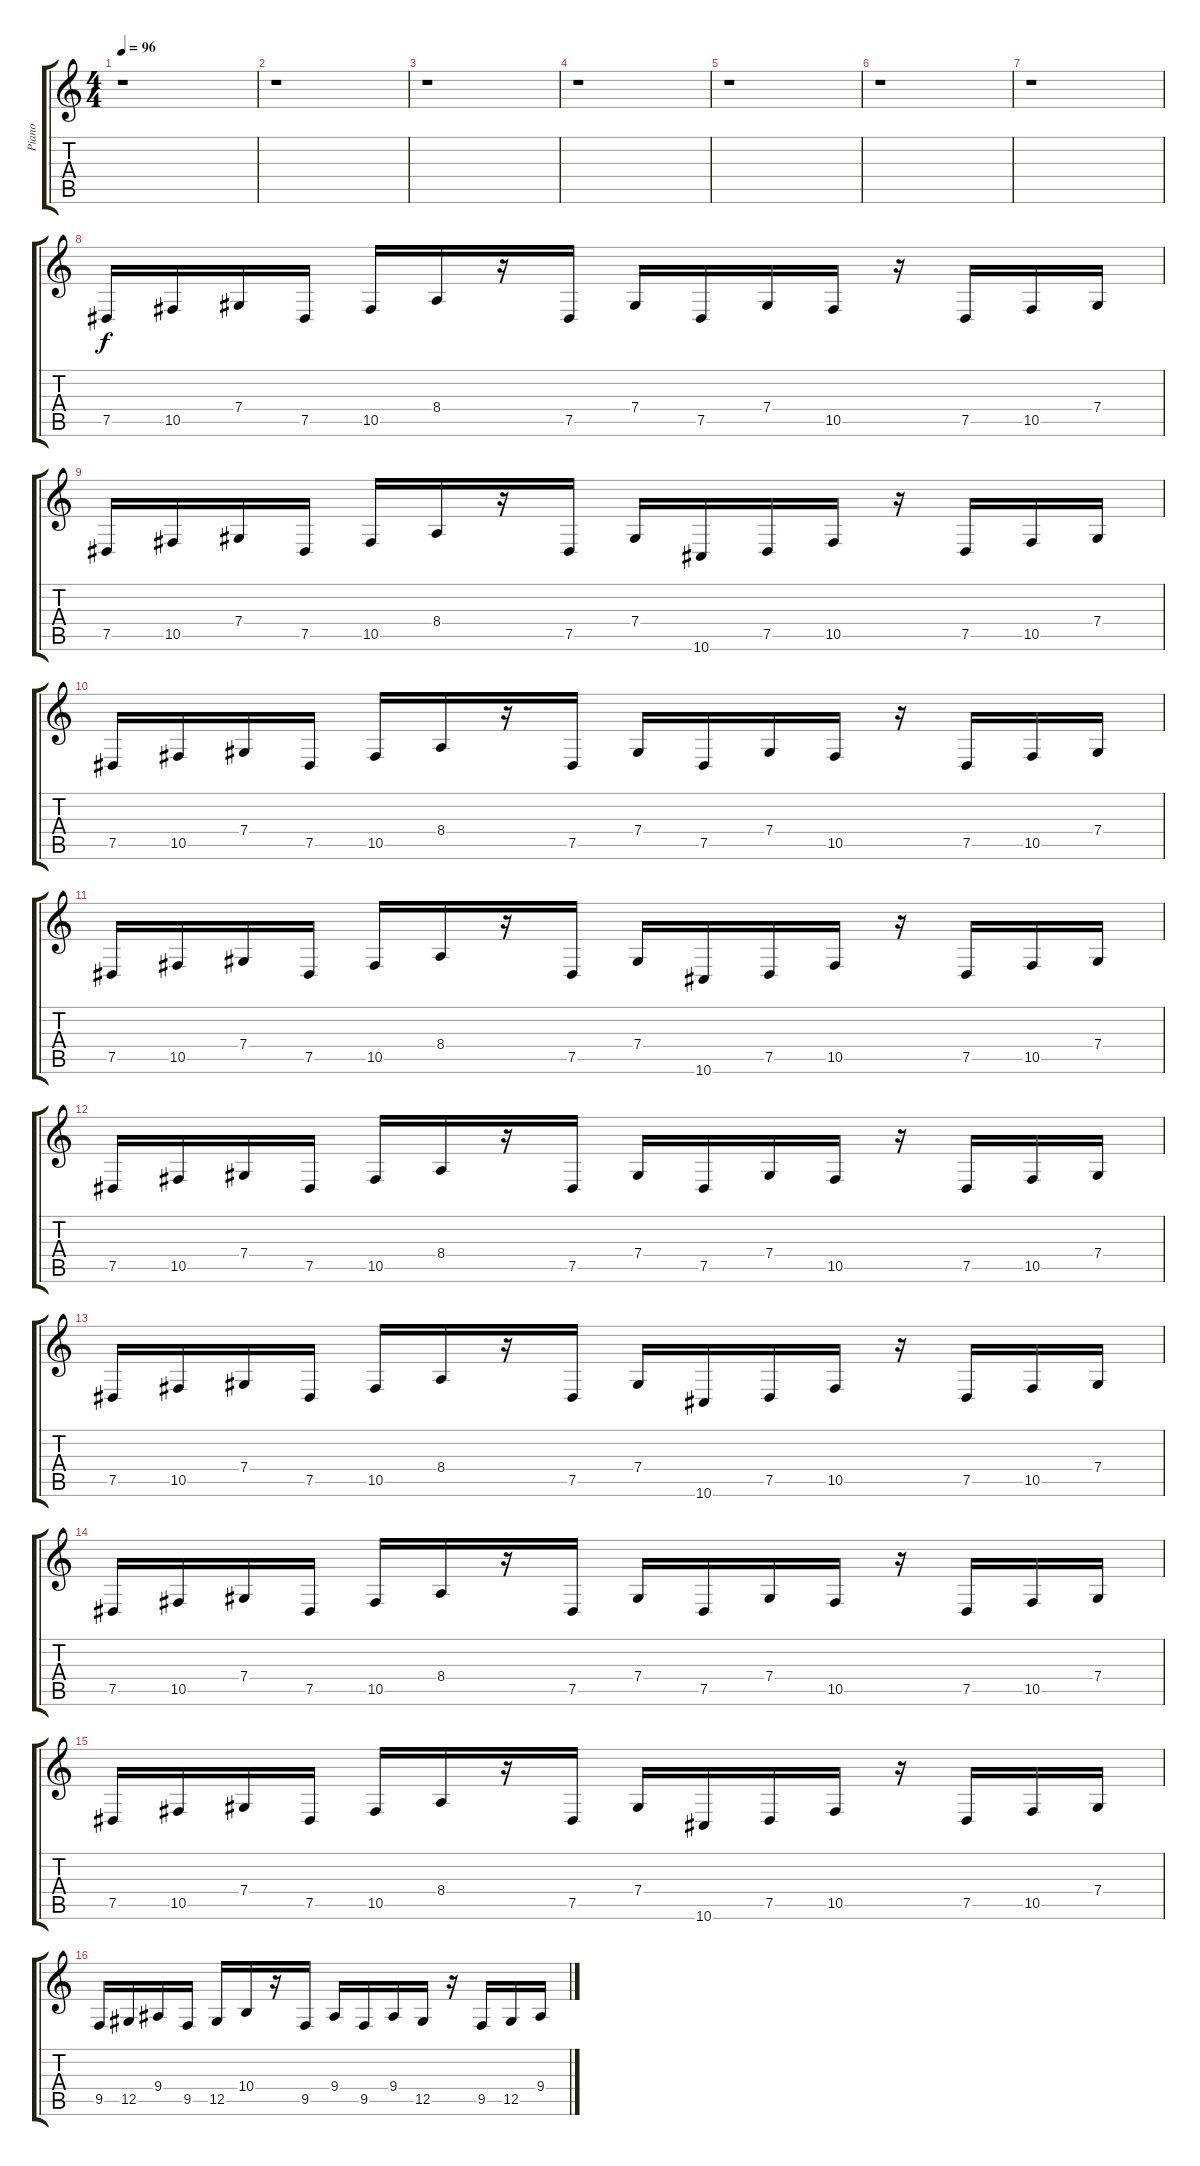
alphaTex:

\track ("Piano" "Piano") {instrument acousticgrandpiano}
\staff {score tabs}
\tuning (Eb4 Bb3 Gb3 Db3 Ab2 Eb2) {hide}
\ts (4 4)
\tempo 96
\clef g2
\ks c
r.1{dy f} |
r.1 |
r.1 |
r.1 |
r.1 |
r.1 |
r.1 |
7.5.16 10.5.16 7.4.16 7.5.16 10.5.16 8.4.16 r.16 7.5.16 7.4.16 7.5.16 7.4.16 10.5.16 r.16 7.5.16 10.5.16 7.4.16 |
7.5.16 10.5.16 7.4.16 7.5.16 10.5.16 8.4.16 r.16 7.5.16 7.4.16 10.6.16 7.5.16 10.5.16 r.16 7.5.16 10.5.16 7.4.16 |
7.5.16 10.5.16 7.4.16 7.5.16 10.5.16 8.4.16 r.16 7.5.16 7.4.16 7.5.16 7.4.16 10.5.16 r.16 7.5.16 10.5.16 7.4.16 |
7.5.16 10.5.16 7.4.16 7.5.16 10.5.16 8.4.16 r.16 7.5.16 7.4.16 10.6.16 7.5.16 10.5.16 r.16 7.5.16 10.5.16 7.4.16 |
7.5.16 10.5.16 7.4.16 7.5.16 10.5.16 8.4.16 r.16 7.5.16 7.4.16 7.5.16 7.4.16 10.5.16 r.16 7.5.16 10.5.16 7.4.16 |
7.5.16 10.5.16 7.4.16 7.5.16 10.5.16 8.4.16 r.16 7.5.16 7.4.16 10.6.16 7.5.16 10.5.16 r.16 7.5.16 10.5.16 7.4.16 |
7.5.16 10.5.16 7.4.16 7.5.16 10.5.16 8.4.16 r.16 7.5.16 7.4.16 7.5.16 7.4.16 10.5.16 r.16 7.5.16 10.5.16 7.4.16 |
7.5.16 10.5.16 7.4.16 7.5.16 10.5.16 8.4.16 r.16 7.5.16 7.4.16 10.6.16 7.5.16 10.5.16 r.16 7.5.16 10.5.16 7.4.16 |
9.5.16 12.5.16 9.4.16 9.5.16 12.5.16 10.4.16 r.16 9.5.16 9.4.16 9.5.16 9.4.16 12.5.16 r.16 9.5.16 12.5.16 9.4.16
